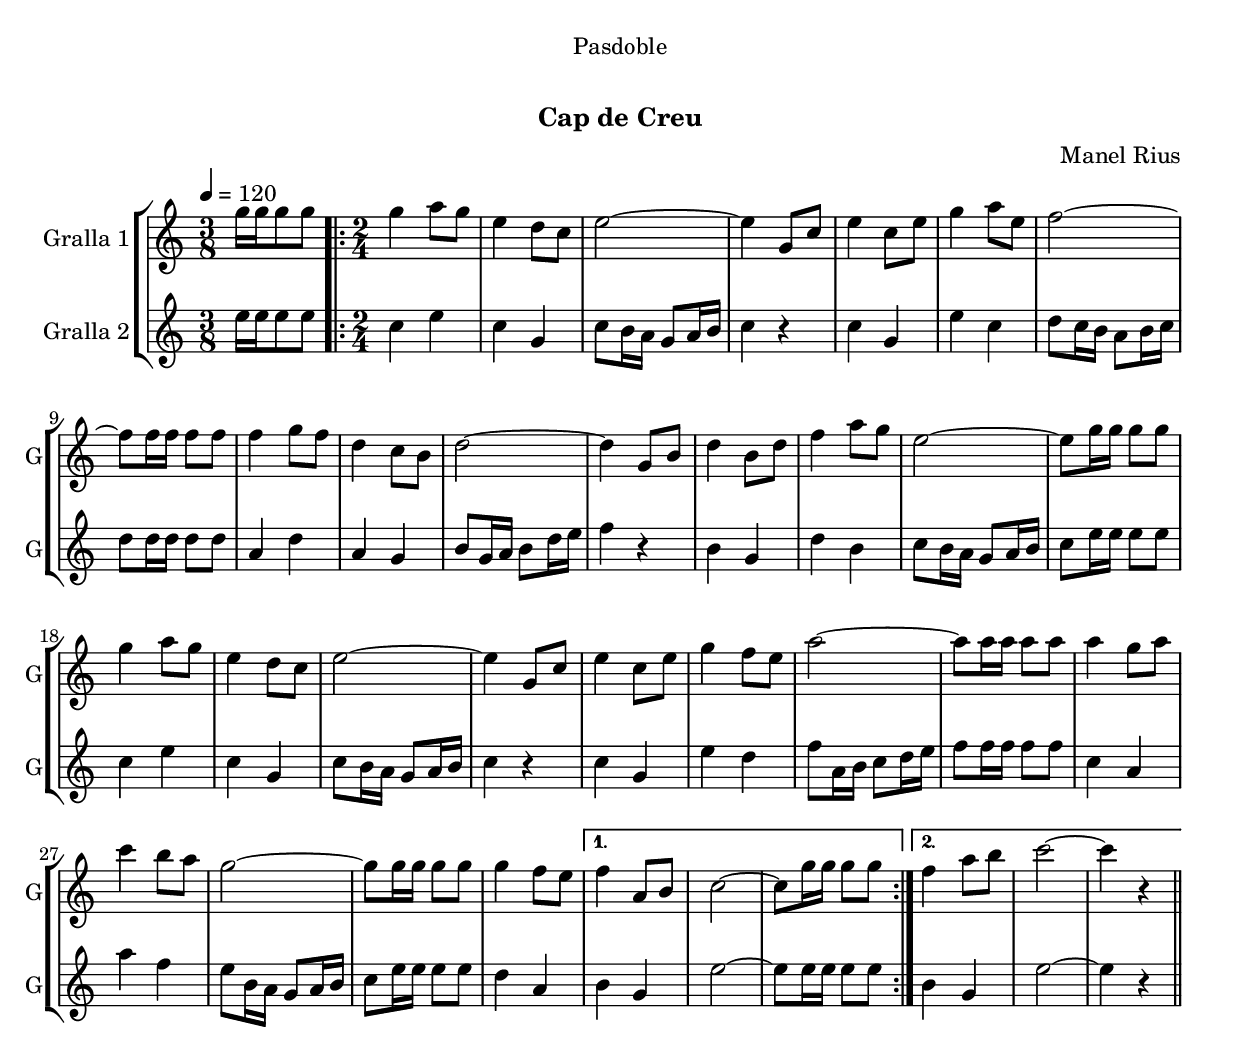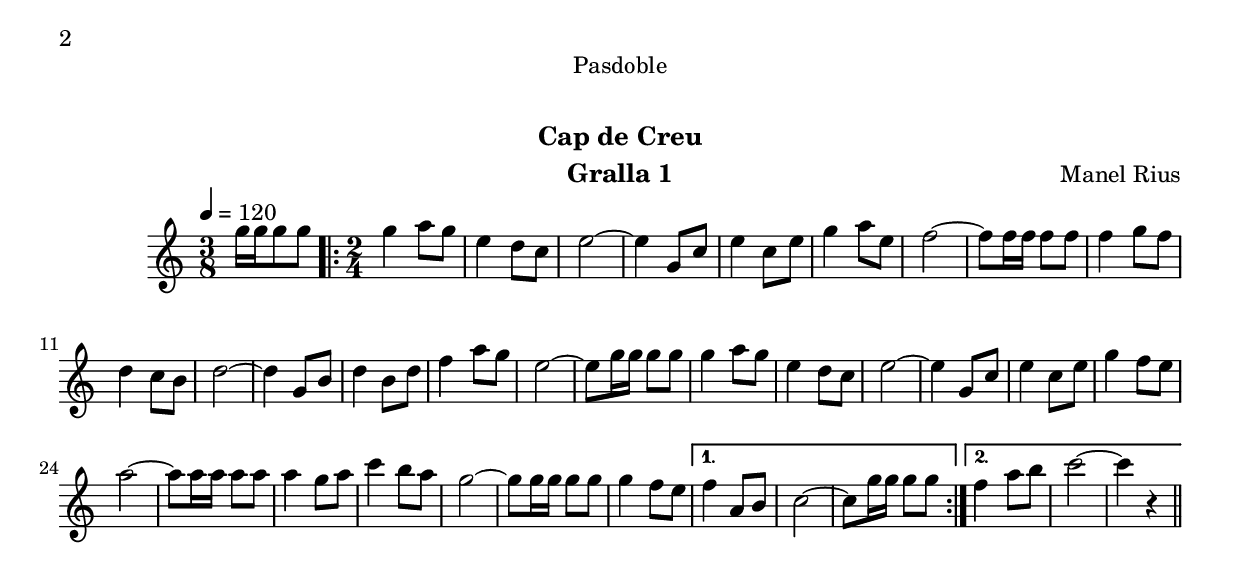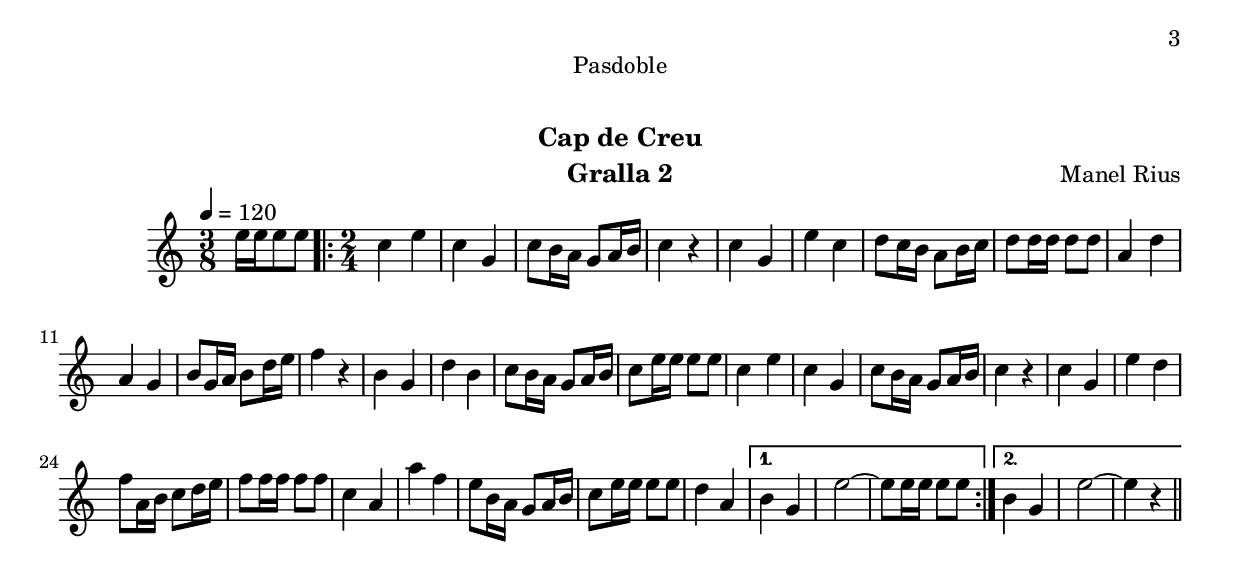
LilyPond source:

\version "2.22.1"

\header {
  dedication="Pasdoble"
  title="   "
  subtitle="Cap de Creu"
  subsubtitle=""
  poet=""
  meter=""
  piece=""
  composer="Manel Rius"
  arranger=""
  opus=""
  instrument=""
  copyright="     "
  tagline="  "
}

liniaroAa =
\relative g''
{
  \tempo 4=120
  \clef treble
  \key c \major
  \time 3/8
  g16 g g8 g  |
  \time 2/4   \repeat volta 2 { g4 a8 g  |
  e4 d8 c  |
  e2 ~  |
  %05
  e4 g,8 c  |
  e4 c8 e  |
  g4 a8 e  |
  f2 ~  |
  f8 f16 f f8 f  |
  %10
  f4 g8 f  |
  d4 c8 b  |
  d2 ~  |
  d4 g,8 b  |
  d4 b8 d  |
  %15
  f4 a8 g  |
  e2 ~  |
  e8 g16 g g8 g  |
  g4 a8 g  |
  e4 d8 c  |
  %20
  e2 ~  |
  e4 g,8 c  |
  e4 c8 e  |
  g4 f8 e  |
  a2 ~  |
  %25
  a8 a16 a a8 a  |
  a4 g8 a  |
  c4 b8 a  |
  g2 ~  |
  g8 g16 g g8 g  |
  %30
  g4 f8 e }
  \alternative { { f4 a,8 b  |
  c2 ~  |
  c8 g'16 g g8 g }
  { f4 a8 b  |
  %35
  c2 ~  |
  c4 r4 } } \bar "||" % kompletite
}

liniaroAb =
\relative e''
{
  \tempo 4=120
  \clef treble
  \key c \major
  \time 3/8
  e16 e e8 e  |
  \time 2/4   \repeat volta 2 { c4 e  |
  c4 g  |
  c8 b16 a g8 a16 b  |
  %05
  c4 r  |
  c4 g  |
  e'4 c  |
  d8 c16 b a8 b16 c  |
  d8 d16 d d8 d  |
  %10
  a4 d  |
  a4 g  |
  b8 g16 a b8 d16 e  |
  f4 r  |
  b,4 g  |
  %15
  d'4 b  |
  c8 b16 a g8 a16 b  |
  c8 e16 e e8 e  |
  c4 e  |
  c4 g  |
  %20
  c8 b16 a g8 a16 b  |
  c4 r  |
  c4 g  |
  e'4 d  |
  f8 a,16 b c8 d16 e  |
  %25
  f8 f16 f f8 f  |
  c4 a  |
  a'4 f  |
  e8 b16 a g8 a16 b  |
  c8 e16 e e8 e  |
  %30
  d4 a }
  \alternative { { b4 g  |
  e'2 ~  |
  e8 e16 e e8 e }
  { b4 g  |
  %35
  e'2 ~  |
  e4 r4 } } \bar "||" % kompletite
}

\bookpart {
  \score {
    \new StaffGroup {
      \override Score.RehearsalMark #'self-alignment-X = #LEFT
      <<
        \new Staff \with {instrumentName = #"Gralla 1" shortInstrumentName = #"G"} \liniaroAa
        \new Staff \with {instrumentName = #"Gralla 2" shortInstrumentName = #"G"} \liniaroAb
      >>
    }
    \layout {}
  }
  \score { \unfoldRepeats
    \new StaffGroup {
      \override Score.RehearsalMark #'self-alignment-X = #LEFT
      <<
        \new Staff \with {instrumentName = #"Gralla 1" shortInstrumentName = #"G"} \liniaroAa
        \new Staff \with {instrumentName = #"Gralla 2" shortInstrumentName = #"G"} \liniaroAb
      >>
    }
    \midi {
      \set Staff.midiInstrument = "oboe"
      \set DrumStaff.midiInstrument = "drums"
    }
  }
}

\bookpart {
  \header {instrument="Gralla 1"}
  \score {
    \new StaffGroup {
      \override Score.RehearsalMark #'self-alignment-X = #LEFT
      <<
        \new Staff \liniaroAa
      >>
    }
    \layout {}
  }
  \score { \unfoldRepeats
    \new StaffGroup {
      \override Score.RehearsalMark #'self-alignment-X = #LEFT
      <<
        \new Staff \liniaroAa
      >>
    }
    \midi {
      \set Staff.midiInstrument = "oboe"
      \set DrumStaff.midiInstrument = "drums"
    }
  }
}

\bookpart {
  \header {instrument="Gralla 2"}
  \score {
    \new StaffGroup {
      \override Score.RehearsalMark #'self-alignment-X = #LEFT
      <<
        \new Staff \liniaroAb
      >>
    }
    \layout {}
  }
  \score { \unfoldRepeats
    \new StaffGroup {
      \override Score.RehearsalMark #'self-alignment-X = #LEFT
      <<
        \new Staff \liniaroAb
      >>
    }
    \midi {
      \set Staff.midiInstrument = "oboe"
      \set DrumStaff.midiInstrument = "drums"
    }
  }
}

